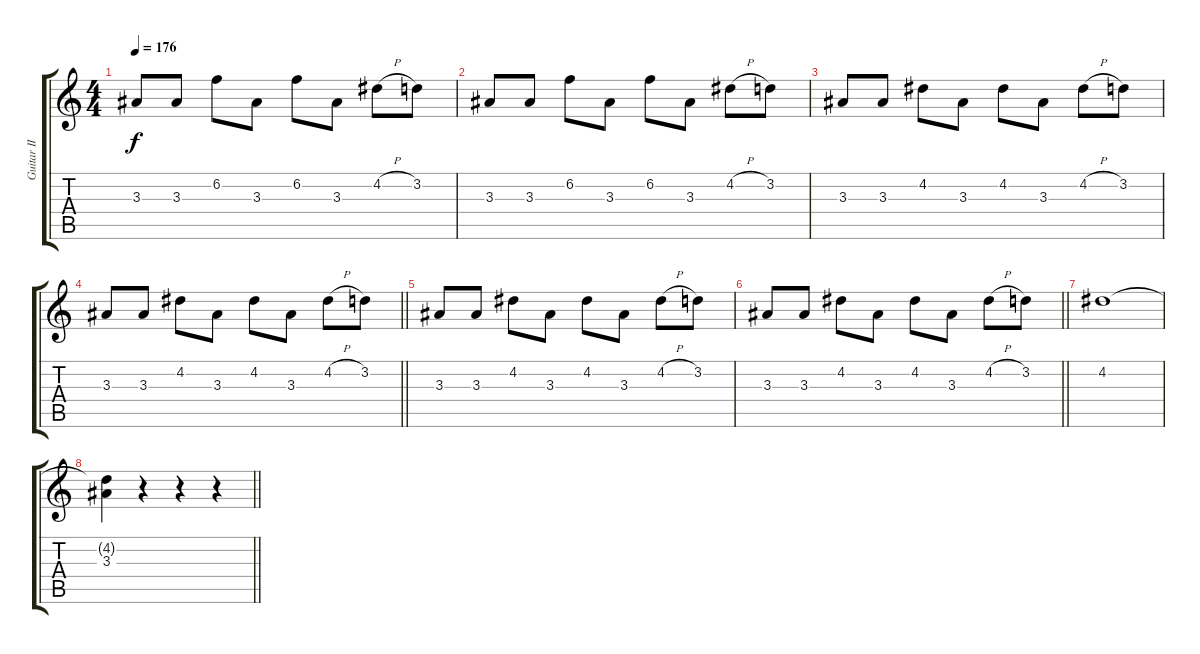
\track ("Guitar II" "Guitar II") {instrument distortionguitar}
\staff {score tabs}
\tuning (E4 B3 G3 D3 A2 D2) {hide}
\ts (4 4)
\tempo 176
\clef g2
\ks c
3.3.8{dy f} 3.3.8 6.2.8 3.3.8 6.2.8 3.3.8 4.2{h}.8 3.2.8 |
3.3.8 3.3.8 6.2.8 3.3.8 6.2.8 3.3.8 4.2{h}.8 3.2.8 |
3.3.8 3.3.8 4.2.8 3.3.8 4.2.8 3.3.8 4.2{h}.8 3.2.8 |
\barLineRight lightlight
3.3.8 3.3.8 4.2.8 3.3.8 4.2.8 3.3.8 4.2{h}.8 3.2.8 |
3.3.8 3.3.8 4.2.8 3.3.8 4.2.8 3.3.8 4.2{h}.8 3.2.8 |
\barLineRight lightlight
3.3.8 3.3.8 4.2.8 3.3.8 4.2.8 3.3.8 4.2{h}.8 3.2.8 |
4.2.1 |
\barLineRight lightlight
(4.2{t} 3.3).4 r.4 r.4 r.4
